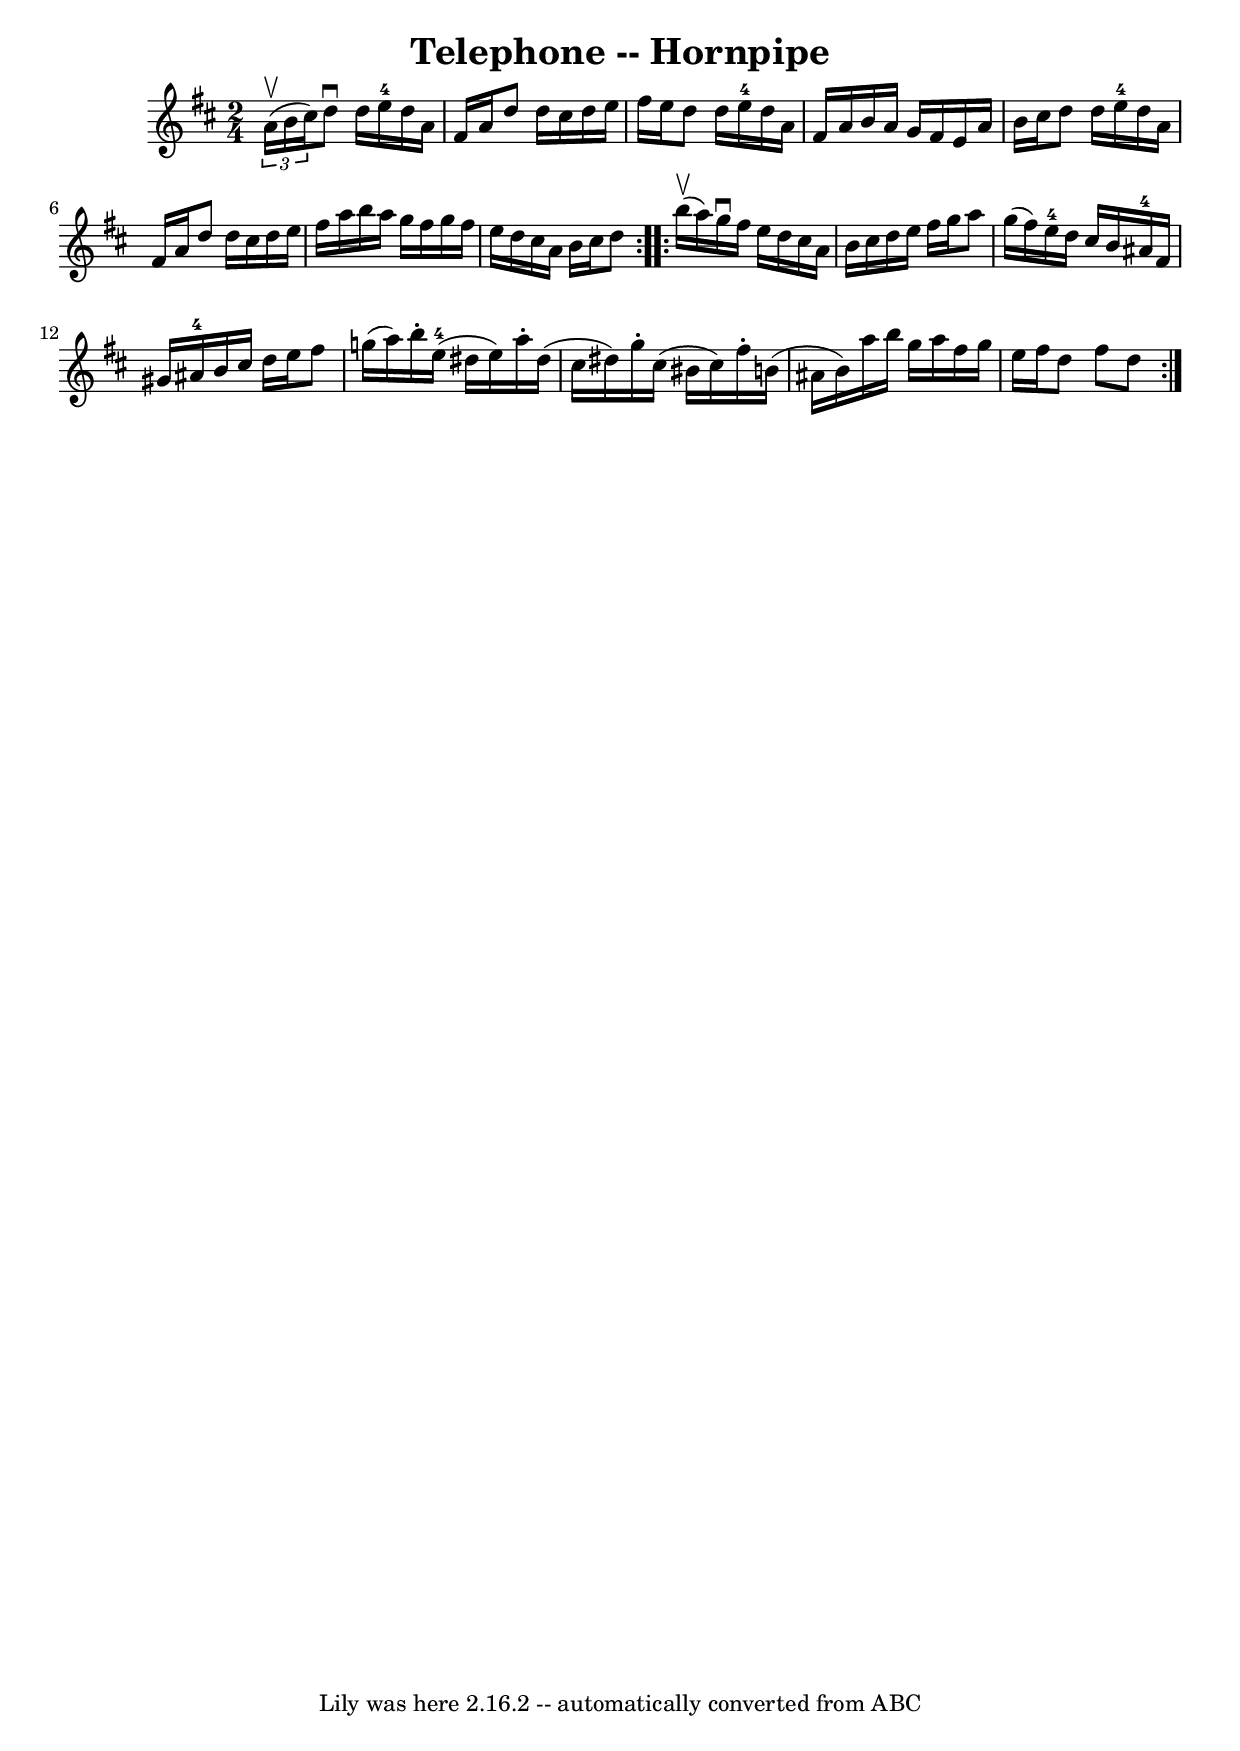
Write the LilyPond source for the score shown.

\version "2.16.2"
\include "Mammoth.ily"
\header {
  %% book = "Cole's 1000 Fiddle Tunes"
  crossRefNumber = "1"
  footnotes = ""
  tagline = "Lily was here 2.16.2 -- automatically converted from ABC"
  title = "Telephone -- Hornpipe"

}
voicedefault =  {



  \repeat volta 2 {

    \time 2/4 
    \key d \major   \times 2/3 { a'16 (^\upbow b'16 cis''16) 
			       } 
    |
    d''8^\downbow d''16 e''16-4 d''16 a'16 fis'16    
    a'16  |
    d''8 d''16 cis''16 d''16 e''16 fis''16 e''16 
    |
    d''8 d''16 e''16-4 d''16 a'16 fis'16 a'16  
    |
    b'16 a'16 g'16 fis'16 e'16 a'16 b'16 cis''16  
    |
    d''8 d''16 e''16-4 d''16 a'16 fis'16 a'16  
    |
    d''8 d''16 cis''16 d''16 e''16 fis''16 a''16  
    |
    b''16 a''16 g''16 fis''16 g''16 fis''16 e''16    
    d''16  |
    cis''16 a'16 b'16 cis''16 d''8  
  }     

  \repeat volta 2 {
    b''16 (^\upbow a''16) |
    g''16^\downbow   
    fis''16 e''16 d''16 cis''16 a'16 b'16 cis''16  |
    
    d''16 e''16 fis''16 g''16 a''8 g''16 (fis''16) |
    
    e''16-4 d''16 cis''16 b'16 ais'16-4 fis'16 gis'16    
    ais'16-4 |
    b'16 cis''16 d''16 e''16 fis''8 g''!16 (
    a''16) |
    b''16 -. e''16-4(dis''16 e''16) a''16 
    -. dis''16 (cis''16 dis''16) |
    g''16 -. cis''16 (
    bis'16 cis''16) fis''16 -. b'!16 (ais'16 b'16) |
    
    a''16 b''16 g''16 a''16 fis''16 g''16 e''16 fis''16  
    |
    d''8 fis''8 d''8  
  }   

}

\score{
  <<

    \context Staff="default"
    {
      \voicedefault 
      
    }

  >>
  \layout {
    
  }
  \midi {
  }

}
